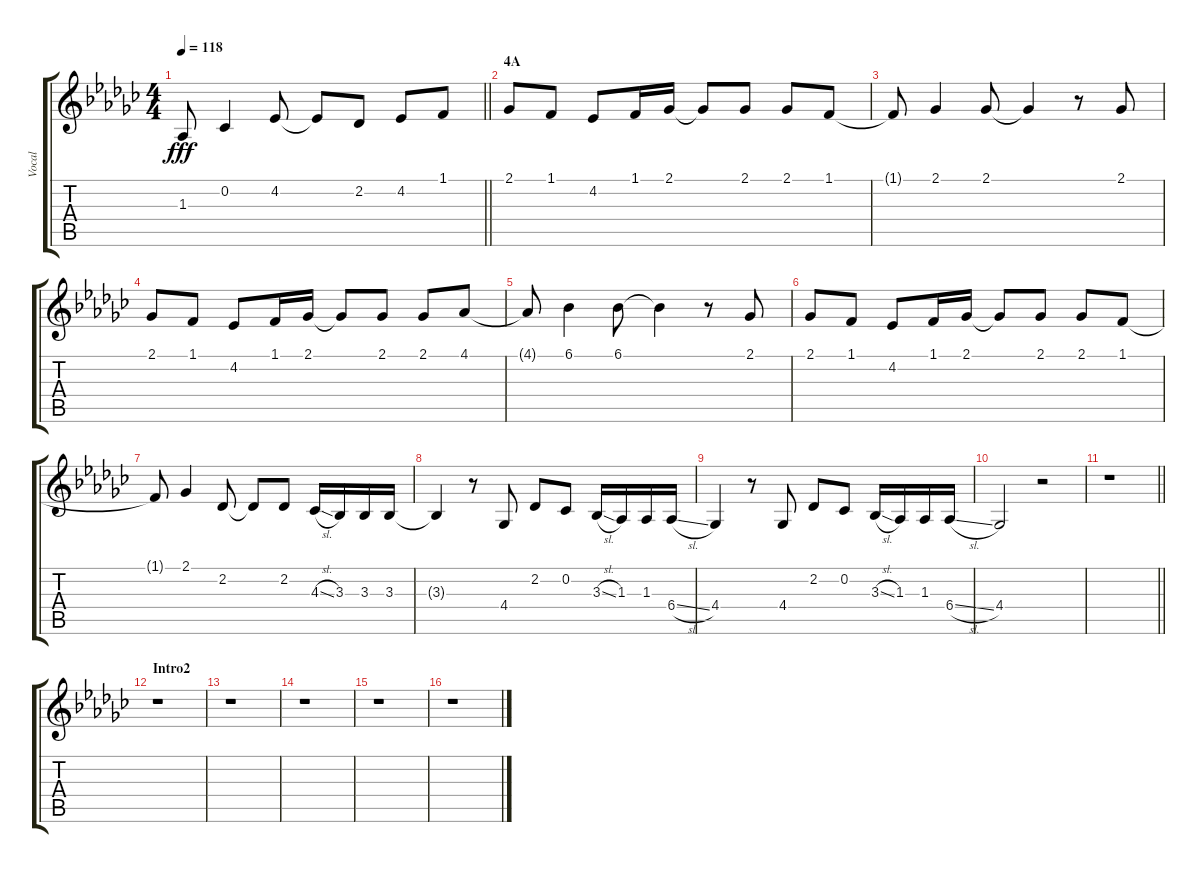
\track ("Vocal" "Vocal") {instrument voiceoohs}
\staff {score tabs}
\tuning (E4 B3 G3 D3 A2 E2) {hide}
\ts (4 4)
\tempo 118
\clef g2
\barLineRight lightlight
\ks gb
1.3{t}.8{dy fff} 0.2.4 4.2.8 4.2{t}.8 2.2.8 4.2.8 1.1.8 |
\section ("" "4A")
2.1.8 1.1.8 4.2.8 1.1.16 2.1.16 2.1{t}.8 2.1.8 2.1.8 1.1.8 |
1.1{t}.8 2.1.4 2.1.8 2.1{t}.4 r.8 2.1.8 |
2.1.8 1.1.8 4.2.8 1.1.16 2.1.16 2.1{t}.8 2.1.8 2.1.8 4.1.8 |
4.1{t}.8 6.1.4 6.1.8 6.1{t}.4 r.8 2.1.8 |
2.1.8 1.1.8 4.2.8 1.1.16 2.1.16 2.1{t}.8 2.1.8 2.1.8 1.1.8 |
1.1{t}.8 2.1.4 2.2.8 2.2{t}.8 2.2.8 4.3{sl}.16 3.3.16 3.3.16 3.3.16 |
3.3{t}.4 r.8 4.4.8 2.2.8 0.2.8 3.3{sl}.16 1.3.16 1.3.16 6.4{sl}.16 |
4.4.4 r.8 4.4.8 2.2.8 0.2.8 3.3{sl}.16 1.3.16 1.3.16 6.4{sl}.16 |
4.4.2 r.2 |
\barLineRight lightlight
r.1 |
\section ("" "Intro2")
r.1 |
r.1 |
r.1 |
r.1 |
r.1
